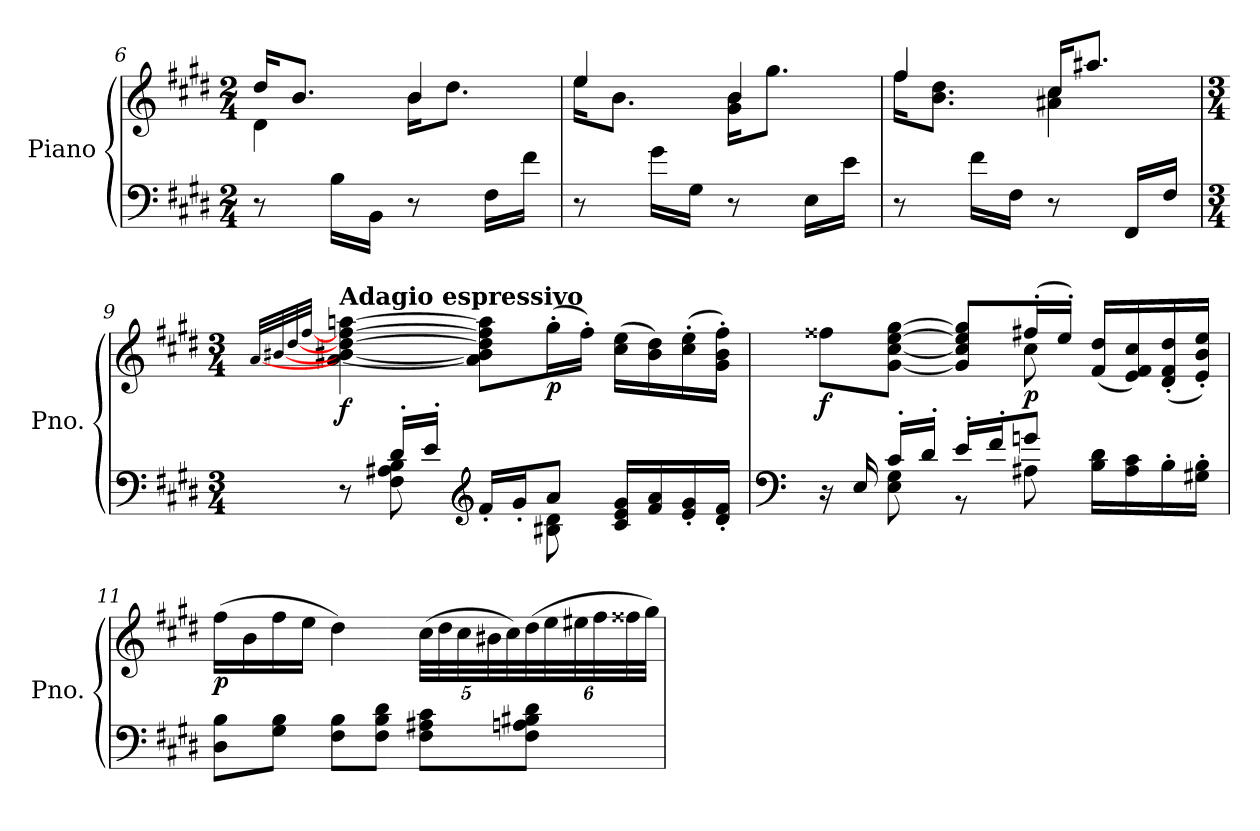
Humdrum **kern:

**kern	**kern	**dynam
*part1	*part1	*part1
*staff2	*staff1	*staff1/2
*I"Piano	*	*
*I'Pno.	*	*
!!LO:LB:g=z
*clefF4	*clefG2	*
*k[f#c#g#d#]	*k[f#c#g#d#]	*
*M2/4	*M2/4	*
=6	=6	=6
*	*^	*
8r	16dd#/KL	4d#\	.
.	8.b/J	.	.
16B\LL	.	.	.
16BB\JJ	.	.	.
8r	4b/	16b\KL	.
.	.	8.dd#\J	.
16F#\LL	.	.	.
16f#\JJ	.	.	.
=7	=7	=7	=7
8r	4ee/	16ee\KL	.
.	.	8.b\J	.
16g#\LL	.	.	.
16G#\JJ	.	.	.
8r	4b/	16g#\ 16b\KL	.
.	.	8.gg#\J	.
16E\LL	.	.	.
16e\JJ	.	.	.
=8	=8	=8	=8
8r	4ff#/	16ff#\KL	.
.	.	8.b\ 8.dd#\J	.
16f#\LL	.	.	.
16F#\JJ	.	.	.
8r	16cc#/KL	4a#X\ 4cc#\	.
.	8.aa#X/J	.	.
16FF#/LL	.	.	.
16F#/JJ	.	.	.
*	*v	*v	*
=9	=9	=9
*M3/4	*M3/4	*
.	[32qa/LLL	.
.	[32qb#X/	.
.	[32qdd#/	.
.	[32qff#/JJJ	.
*^	*	*
!	!	!LO:TX:a:B:t=Adagio espressivo	!
!	!	!	!LO:DY:b
8r	8ryy	[4a\ [4b#\ [4dd#\ [4ff#\ [4aan\	f
16d#'/LL	8F#\ 8A#X\ 8B\	.	.
16e'/JJ	.	.	.
*clefG2	*	*	*
16f#'/LL	8ryy	8a\] 8b#\] 8dd#\] 8ff#\] 8aa\]L	.
16g#'/J	.	.	.
!	!	!	!LO:DY:b
8a/J	8B#X\ 8d#\	(>16gg#'\L	p
.	.	16ff#'\JJ)	.
16c#/ 16e/ 16g#/LL	4ryy	(>16cc#\ 16ee\LL	.
16f#/ 16a/	.	16b#\ 16dd#\)	.
!	!	!	!LO:DY:b
16e/' 16g#/'	.	(>16cc#\' 16ee\'	other-dynamics
16d#/' 16f#/'JJ	.	16g#\' 16b#\' 16ff#\'JJ)	.
!!LO:LB:g=z
=10	=10	=10	=10
*clefF4	*	*	*
*	*	*^	*
!	!	!	!	!LO:DY:b
16r	8ryy	8ff##X\L	4.ryy	f
16E/	.	.	.	.
16c#'/LL	8E\ 8G#\	[8g#\ [8cc#\ [8ee\ [8gg#\J	.	.
16d#'/JJ	.	.	.	.
16e'/LL	8r	8g#/] 8cc#/] 8ee/] 8gg#/]L	.	.
16f#'/J	.	.	.	.
!	!	!	!	!LO:DY:b
8gn/J	8A#X\	(>16ff#X'/L	8cc#\	p
.	.	16ee'/JJ)	.	.
16B\ 16d#\LL	4ryy	(>16f#/ 16dd#/LL	4ryy	.
16A#\ 16c#\	.	16e/ 16f#/ 16cc#/)	.	.
!	!	!	!	!LO:DY:b
16B'\	.	(>16d#/' 16f#/' 16dd#/'	.	other-dynamics
16G#X\' 16B\'JJ	.	16e/' 16b/' 16ee/'JJ)	.	.
*v	*v	*	*	*
*	*v	*v	*
=11	=11	=11
!	!	!LO:DY:b
8D#\ 8B\L	(>16ff#\LL	p
.	16b\	.
8G#\ 8B\J	16ff#\	.
.	16ee\JJ	.
8F#\ 8B\L	4dd#\)	.
8F#\ 8B\ 8d#\J	.	.
*	*Xbrackettup	*
!	!	!LO:DY:b
8F#\ 8A#X\ 8c#\L	(>40cc#\LLL	other-dynamics
.	40dd#\	.
.	40cc#\	.
.	40b#X\	.
.	40cc#\)	.
8F#\ 8An\ 8B#X\ 8d#\J	(>48dd#\	.
.	48ee\	.
.	48ee#X\	.
.	48ff#\	.
.	48ff##X\	.
.	48gg#\JJJ)	.
=	=	=
*-	*-	*-
